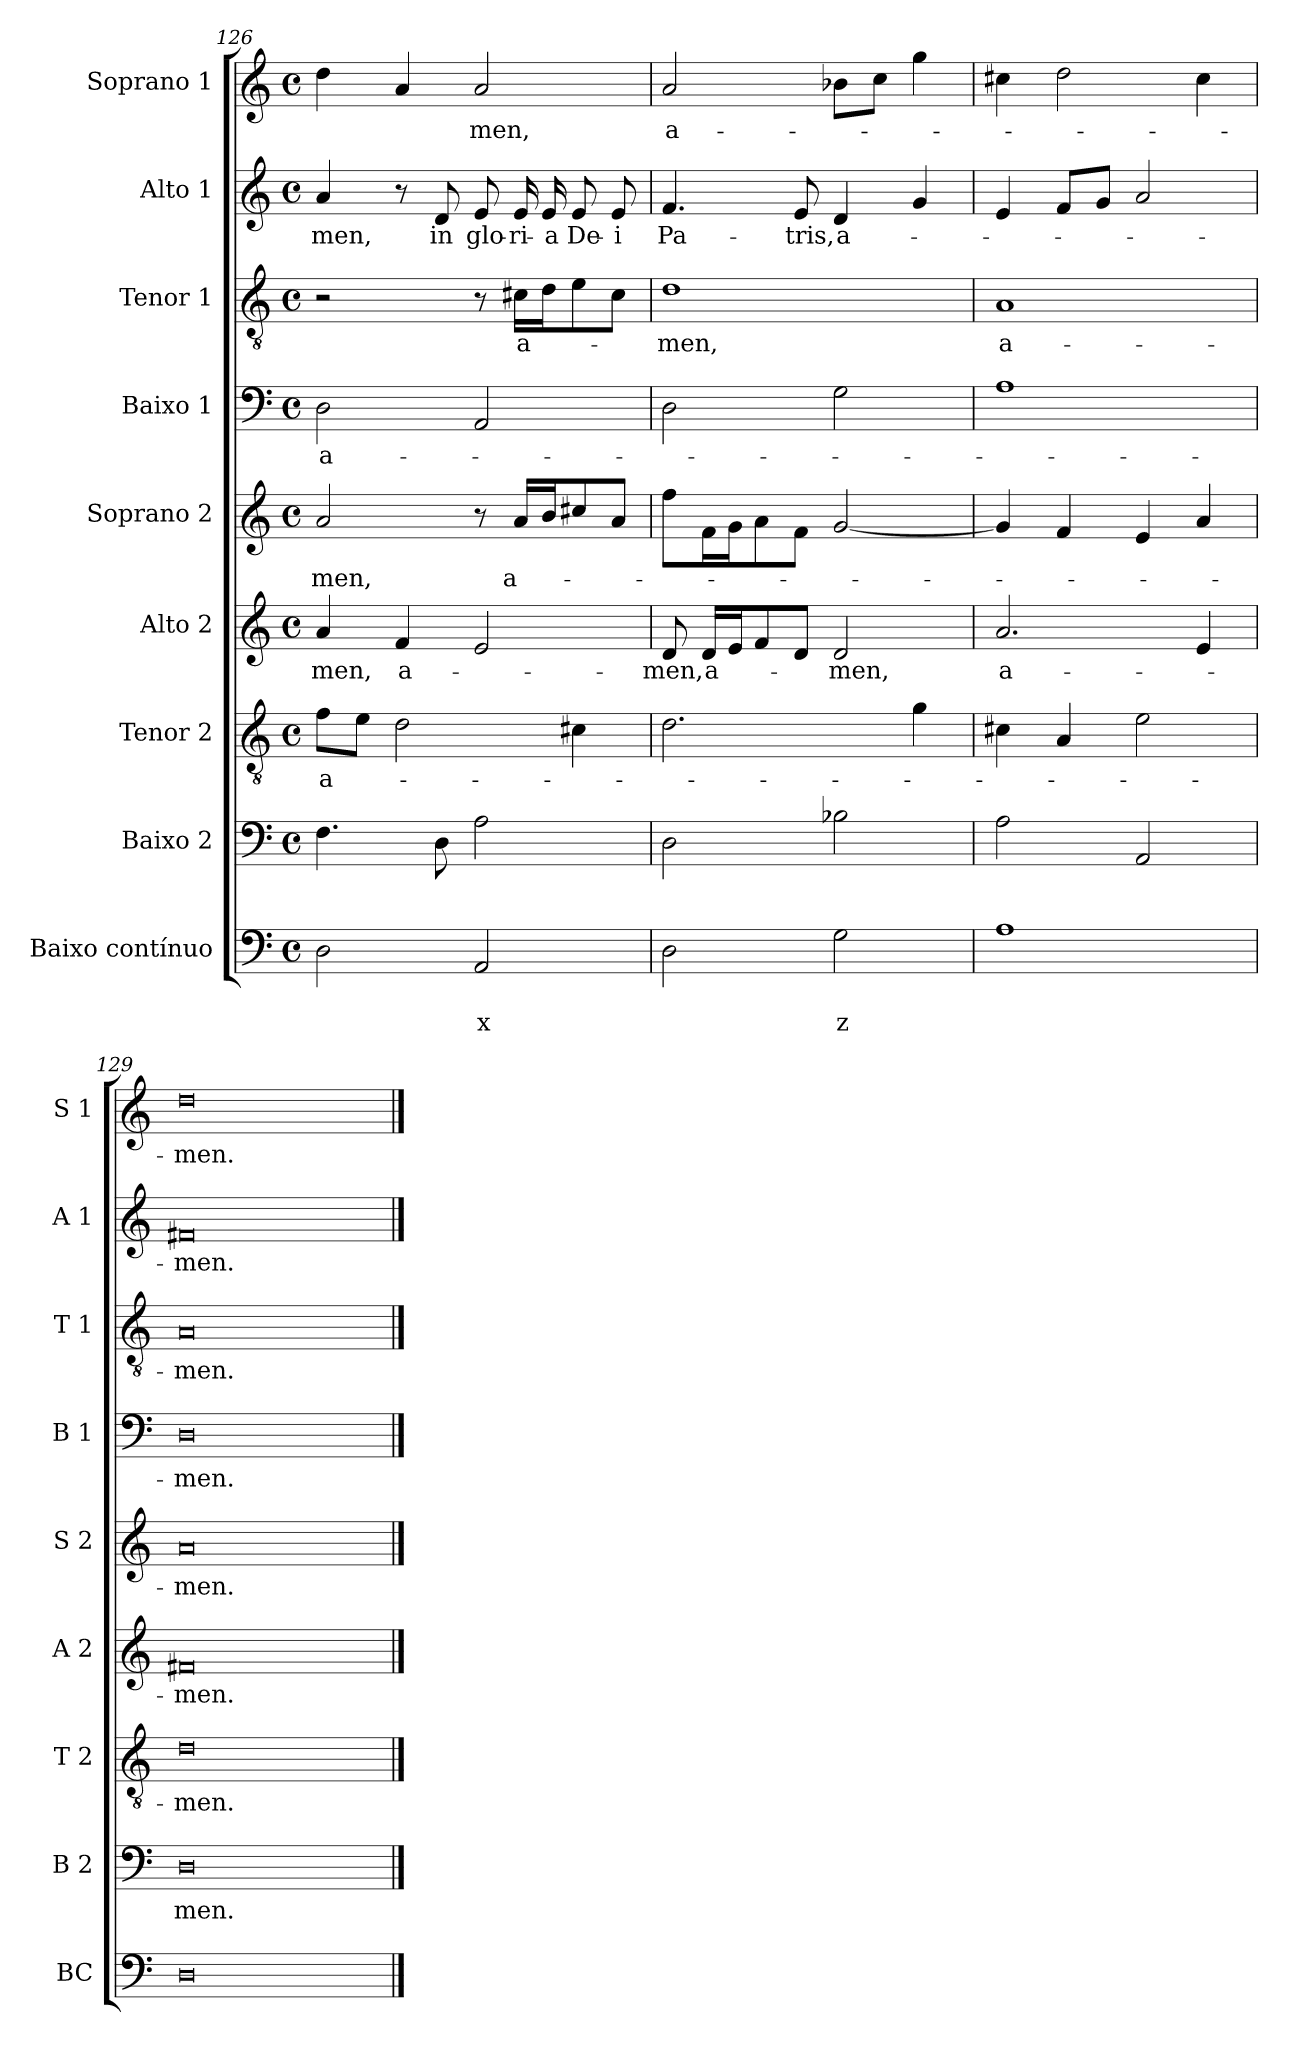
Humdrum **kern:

**kern	**text	**text	**kern	**text	**kern	**text	**kern	**text	**kern	**text	**kern	**text	**kern	**text	**kern	**text	**kern	**text
*part9	*part9	*part9	*part8	*part8	*part7	*part7	*part6	*part6	*part5	*part5	*part4	*part4	*part3	*part3	*part2	*part2	*part1	*part1
*staff9	*staff9	*staff9	*staff8	*staff8	*staff7	*staff7	*staff6	*staff6	*staff5	*staff5	*staff4	*staff4	*staff3	*staff3	*staff2	*staff2	*staff1	*staff1
*I"Baixo contínuo	*	*	*I"Baixo 2	*	*I"Tenor 2	*	*I"Alto 2	*	*I"Soprano 2	*	*I"Baixo 1	*	*I"Tenor 1	*	*I"Alto 1	*	*I"Soprano 1	*
*I'BC	*	*	*I'B 2	*	*I'T 2	*	*I'A 2	*	*I'S 2	*	*I'B 1	*	*I'T 1	*	*I'A 1	*	*I'S 1	*
*clefF4	*	*	*clefF4	*	*clefGv2	*	*clefG2	*	*clefG2	*	*clefF4	*	*clefGv2	*	*clefG2	*	*clefG2	*
*k[]	*	*	*k[]	*	*k[]	*	*k[]	*	*k[]	*	*k[]	*	*k[]	*	*k[]	*	*k[]	*
*C:	*	*	*C:	*	*C:	*	*C:	*	*C:	*	*C:	*	*C:	*	*C:	*	*C:	*
*M4/4	*	*	*M4/4	*	*M4/4	*	*M4/4	*	*M4/4	*	*M4/4	*	*M4/4	*	*M4/4	*	*M4/4	*
*met(c)	*	*	*met(c)	*	*met(c)	*	*met(c)	*	*met(c)	*	*met(c)	*	*met(c)	*	*met(c)	*	*met(c)	*
=126	=126	=126	=126	=126	=126	=126	=126	=126	=126	=126	=126	=126	=126	=126	=126	=126	=126	=126
!	!	!	!	!	!	!LO:LY:b	!	!LO:LY:b	!	!LO:LY:b	!	!LO:LY:b	!	!	!	!LO:LY:b	!	!
2D\	.	.	4.F\	.	8f\L	a-	4a/	-men,	2a/	-men,	2D\	a-	2r	.	4a/	-men,	4dd\	.
.	.	.	.	.	8e\J	.	.	.	.	.	.	.	.	.	.	.	.	.
!	!	!	!	!	!	!	!	!LO:LY:b	!	!	!	!	!	!	!	!	!	!
.	.	.	.	.	2d\	.	4f/	a-	.	.	.	.	.	.	8r	.	4a/	.
!	!	!	!	!	!	!	!	!	!	!	!	!	!	!	!	!LO:LY:b	!	!
.	.	.	8D\	.	.	.	.	.	.	.	.	.	.	.	8d/	in	.	.
!	!	!LO:LY:b	!	!	!	!	!	!	!	!	!	!	!	!	!	!LO:LY:b	!	!LO:LY:b
2AA/	.	x	2A\	.	.	.	2e/	.	8r	.	2AA/	.	8r	.	8e/	glo-	2a/	-men,
!	!	!	!	!	!	!	!	!	!	!LO:LY:b	!	!	!	!LO:LY:b	!	!LO:LY:b	!	!
.	.	.	.	.	.	.	.	.	16a/LL	a-	.	.	16c#X\LL	a-	16e/	-ri-	.	.
!	!	!	!	!	!	!	!	!	!	!	!	!	!	!	!	!LO:LY:b	!	!
.	.	.	.	.	.	.	.	.	16b/J	.	.	.	16d\J	.	16e/	-a	.	.
!	!	!	!	!	!	!	!	!	!	!	!	!	!	!	!	!LO:LY:b	!	!
.	.	.	.	.	4c#X\	.	.	.	8cc#X/	.	.	.	8e\	.	8e/	De-	.	.
!	!	!	!	!	!	!	!	!	!	!	!	!	!	!	!	!LO:LY:b	!	!
.	.	.	.	.	.	.	.	.	8a/J	.	.	.	8c#\J	.	8e/	-i	.	.
=127	=127	=127	=127	=127	=127	=127	=127	=127	=127	=127	=127	=127	=127	=127	=127	=127	=127	=127
!	!	!	!	!	!	!	!	!LO:LY:b	!	!	!	!	!	!LO:LY:b	!	!LO:LY:b	!	!LO:LY:b
2D\	.	.	2D\	.	2.d\	.	8d/	-men,	8ff\L	.	2D\	.	1d	-men,	4.f/	Pa-	2a/	a-
!	!	!	!	!	!	!	!	!LO:LY:b	!	!	!	!	!	!	!	!	!	!
.	.	.	.	.	.	.	16d/LL	a-	16f\L	.	.	.	.	.	.	.	.	.
.	.	.	.	.	.	.	16e/J	.	16g\J	.	.	.	.	.	.	.	.	.
.	.	.	.	.	.	.	8f/	.	8a\	.	.	.	.	.	.	.	.	.
!	!	!	!	!	!	!	!	!	!	!	!	!	!	!	!	!LO:LY:b	!	!
.	.	.	.	.	.	.	8d/J	.	8f\J	.	.	.	.	.	8e/	-tris,	.	.
!	!	!LO:LY:b	!	!	!	!	!	!LO:LY:b	!	!	!	!	!	!	!	!LO:LY:b	!	!
2G\	.	z	2B-X\	.	.	.	2d/	-men,	[2g/	.	2G\	.	.	.	4d/	a-	8b-X\L	.
.	.	.	.	.	.	.	.	.	.	.	.	.	.	.	.	.	8cc\J	.
.	.	.	.	.	4g\	.	.	.	.	.	.	.	.	.	4g/	.	4gg\	.
=128	=128	=128	=128	=128	=128	=128	=128	=128	=128	=128	=128	=128	=128	=128	=128	=128	=128	=128
!	!	!	!	!	!	!	!	!LO:LY:b	!	!	!	!	!	!LO:LY:b	!	!	!	!
1A	.	.	2A\	.	4c#X\	.	2.a/	a-	4g/]	.	1A	.	1A	a-	4e/	.	4cc#X\	.
.	.	.	.	.	4A/	.	.	.	4f/	.	.	.	.	.	8f/L	.	2dd\	.
.	.	.	.	.	.	.	.	.	.	.	.	.	.	.	8g/J	.	.	.
.	.	.	2AA/	.	2e\	.	.	.	4e/	.	.	.	.	.	2a/	.	.	.
.	.	.	.	.	.	.	4e/	.	4a/	.	.	.	.	.	.	.	4cc#\	.
=129	=129	=129	=129	=129	=129	=129	=129	=129	=129	=129	=129	=129	=129	=129	=129	=129	=129	=129
!	!	!	!	!LO:LY:b	!	!LO:LY:b	!	!LO:LY:b	!	!LO:LY:b	!	!LO:LY:b	!	!LO:LY:b	!	!LO:LY:b	!	!LO:LY:b
0D	.	.	0D	-men.	0d	-men.	0f#X	-men.	0a	-men.	0D	-men.	0A	-men.	0f#X	-men.	0dd	-men.
==	==	==	==	==	==	==	==	==	==	==	==	==	==	==	==	==	==	==
*-	*-	*-	*-	*-	*-	*-	*-	*-	*-	*-	*-	*-	*-	*-	*-	*-	*-	*-
